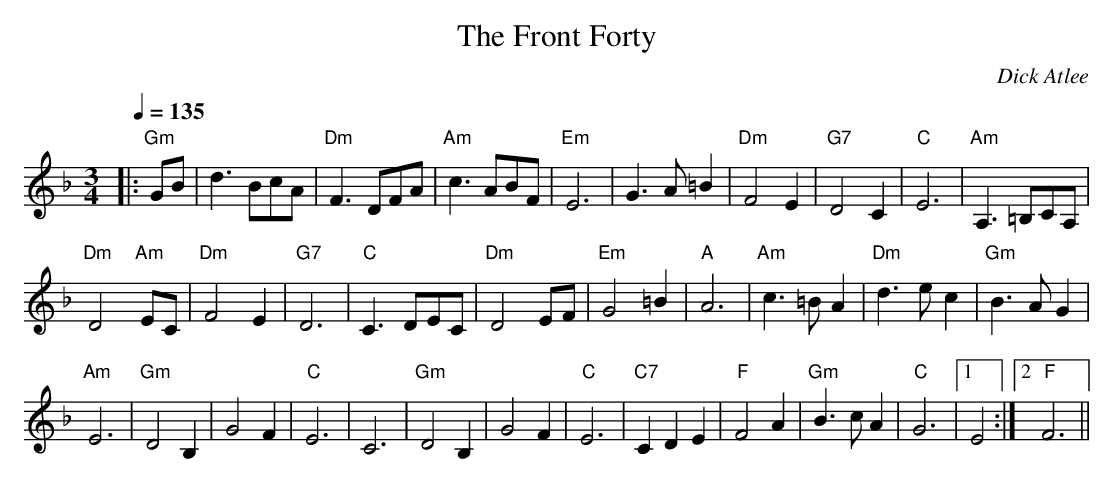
X:1
T:The Front Forty
M:3/4
L:1/8
Q:1/4=135
C:Dick Atlee
K:Dm
|: "Gm" GB | d3 BcA | "Dm" F3 DFA | "Am" c3 ABF | "Em" E6 |
G3 A =B2 | "Dm" F4 E2 | "G7" D4 C2 | "C" E6 |
"Am" A,3 =B,CA, | !
"Dm" D4 "Am" EC | "Dm" F4 E2 | "G7" D6 |
"C" C3 DEC | "Dm" D4 EF | "Em" G4 =B2 | "A" A6 |
"Am" c3 =B A2 | "Dm" d3 e c2 | "Gm" B3 A G2 | !
"Am" E6 |
"Gm" D4 B,2 | G4 F2 | "C" E6 | C6 |
"Gm" D4 B,2 | G4 F2 | "C" E6 | "C7" C2 D2 E2 |
"F" F4 A2 | "Gm" B3 c A2 | "C" G6 |[1 E4 :|[2 "F" F6 ||
